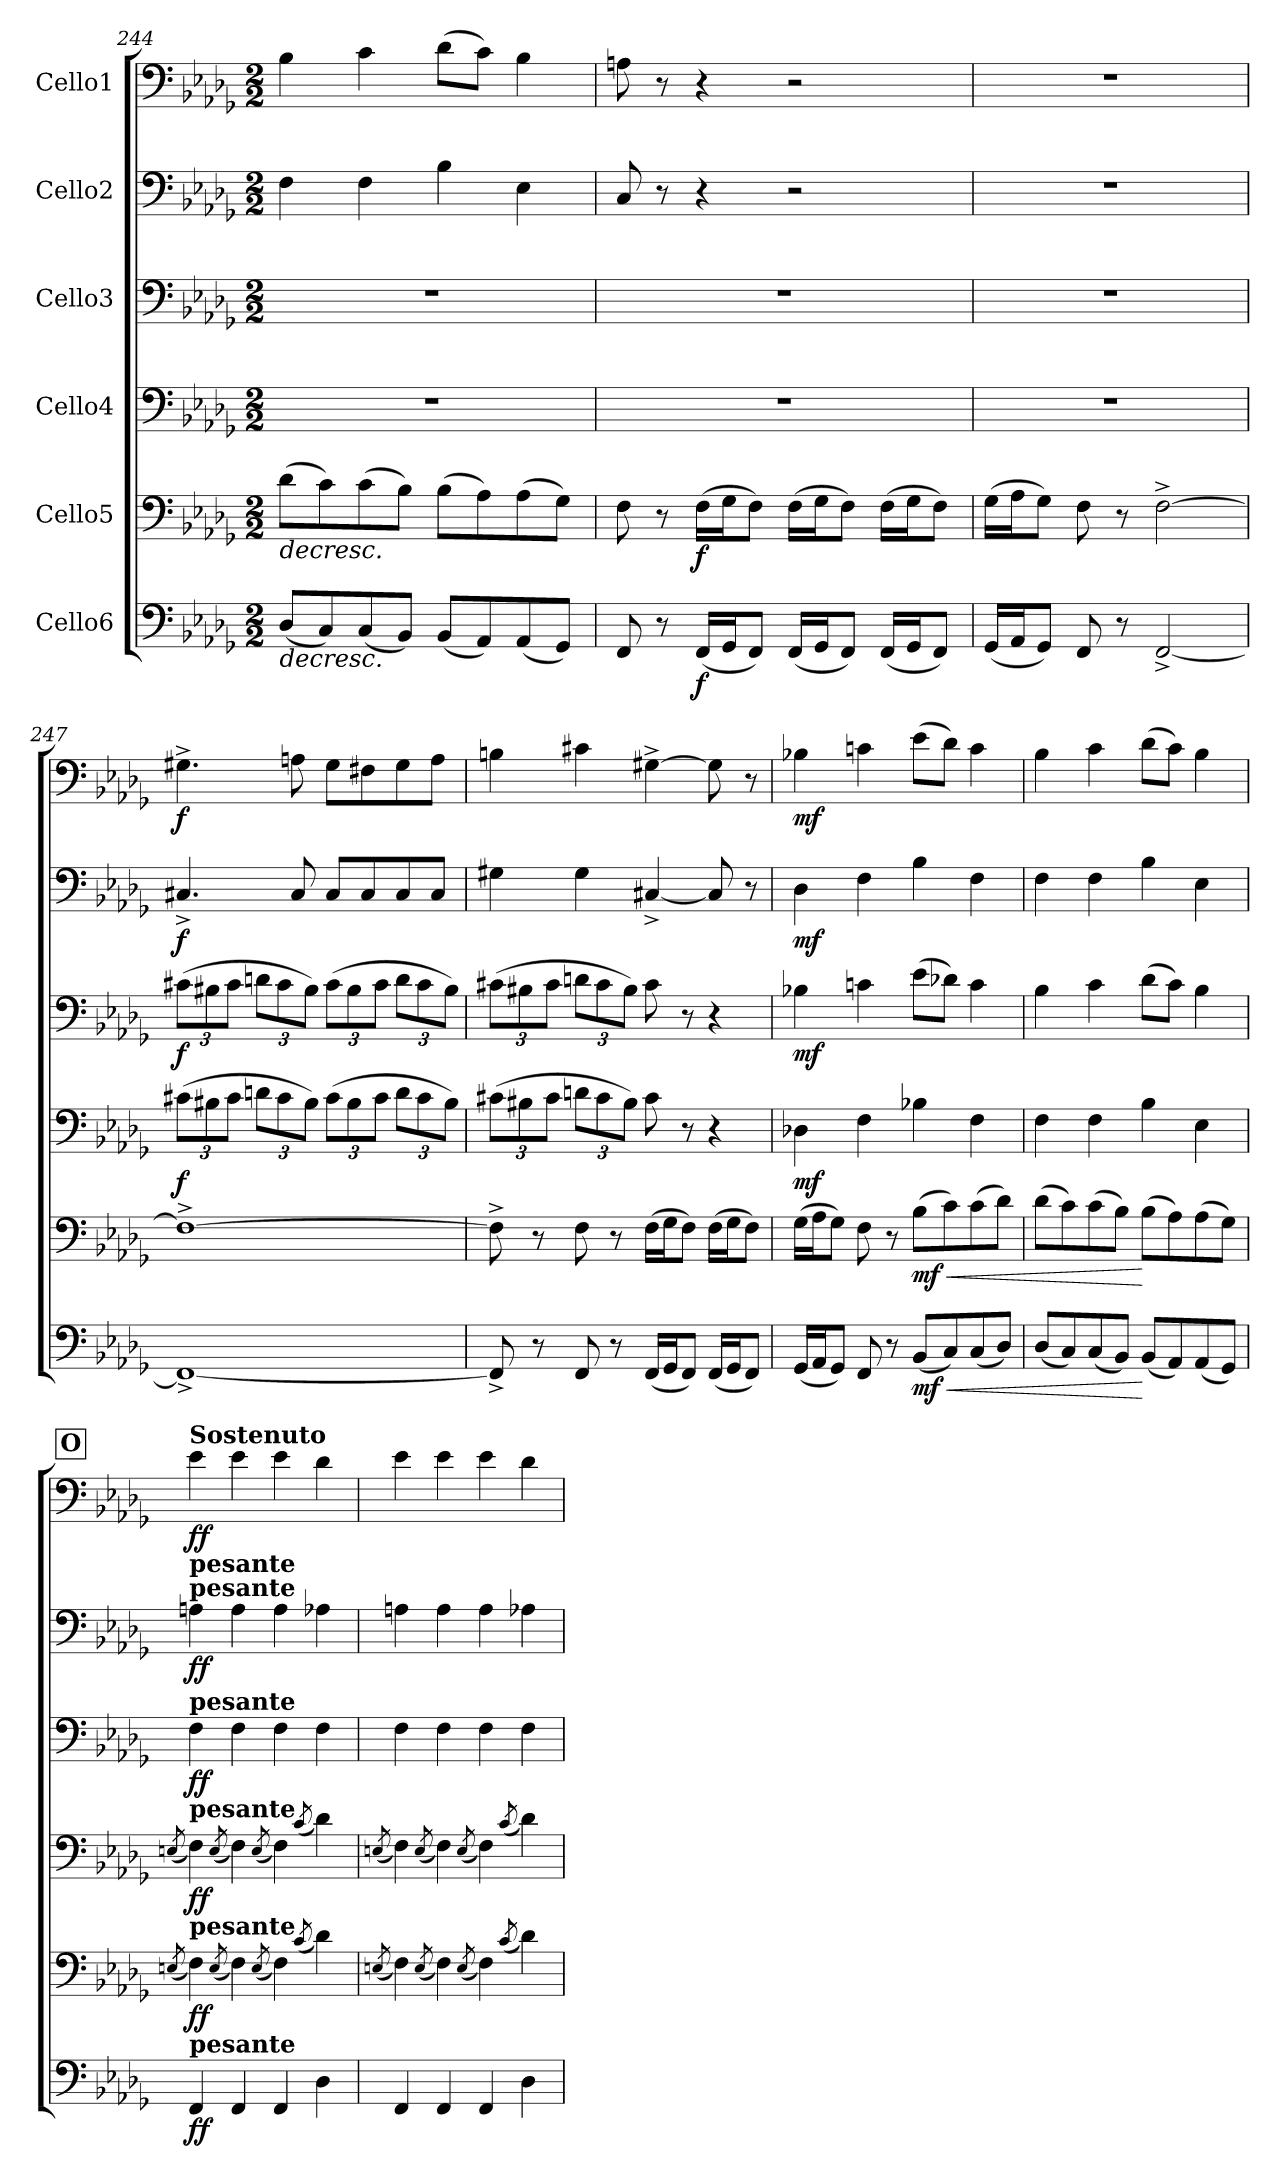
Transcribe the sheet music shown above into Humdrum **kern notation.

**kern	**dynam	**kern	**dynam	**kern	**dynam	**kern	**dynam	**kern	**dynam	**kern	**dynam
*part6	*part6	*part5	*part5	*part4	*part4	*part3	*part3	*part2	*part2	*part1	*part1
*staff6	*staff6	*staff5	*staff5	*staff4	*staff4	*staff3	*staff3	*staff2	*staff2	*staff1	*staff1
*I"Cello6	*	*I"Cello5	*	*I"Cello4	*	*I"Cello3	*	*I"Cello2	*	*I"Cello1	*
*clefF4	*	*clefF4	*	*clefF4	*	*clefF4	*	*clefF4	*	*clefF4	*
*k[b-e-a-d-g-]	*	*k[b-e-a-d-g-]	*	*k[b-e-a-d-g-]	*	*k[b-e-a-d-g-]	*	*k[b-e-a-d-g-]	*	*k[b-e-a-d-g-]	*
*D-:	*	*D-:	*	*D-:	*	*D-:	*	*D-:	*	*D-:	*
*M2/2	*	*M2/2	*	*M2/2	*	*M2/2	*	*M2/2	*	*M2/2	*
=244	=244	=244	=244	=244	=244	=244	=244	=244	=244	=244	=244
!	!LO:HP:b	!	!LO:HP:b	!	!	!	!	!	!	!	!
(8D-/L	>	(8d-\L	>	1r	.	1r	.	4F\	.	4B-\	.
8C/)	.	8c\)	.	.	.	.	.	.	.	.	.
(8C/	.	(8c\	.	.	.	.	.	4F\	.	4c\	.
8BB-/J)	.	8B-\J)	.	.	.	.	.	.	.	.	.
(8BB-/L	.	(8B-\L	.	.	.	.	.	4B-\	.	(8d-\L	.
8AA-/)	.	8A-\)	.	.	.	.	.	.	.	8c\J)	.
(8AA-/	.	(8A-\	.	.	.	.	.	4E-\	.	4B-\	.
8GG-/J)	.	8G-\J)	.	.	.	.	.	.	.	.	.
=245	=245	=245	=245	=245	=245	=245	=245	=245	=245	=245	=245
8FF/	.	8F\	.	1r	.	1r	.	8C/	.	8An\	.
8r	.	8r	.	.	.	.	.	8r	.	8r	.
!	!LO:DY:b	!	!LO:DY:b	!	!	!	!	!	!	!	!
(16FF/LL	f	(16F\LL	f	.	.	.	.	4r	.	4r	.
16GG-/J	.	16G-\J	.	.	.	.	.	.	.	.	.
8FF/J)	.	8F\J)	.	.	.	.	.	.	.	.	.
(16FF/LL	.	(16F\LL	.	.	.	.	.	2r	.	2r	.
16GG-/J	.	16G-\J	.	.	.	.	.	.	.	.	.
8FF/J)	.	8F\J)	.	.	.	.	.	.	.	.	.
(16FF/LL	.	(16F\LL	.	.	.	.	.	.	.	.	.
16GG-/J	.	16G-\J	.	.	.	.	.	.	.	.	.
8FF/J)	.	8F\J)	.	.	.	.	.	.	.	.	.
=246	=246	=246	=246	=246	=246	=246	=246	=246	=246	=246	=246
(16GG-/LL	.	(16G-\LL	.	1r	.	1r	.	1r	.	1r	.
16AA-/J	.	16A-\J	.	.	.	.	.	.	.	.	.
8GG-/J)	.	8G-\J)	.	.	.	.	.	.	.	.	.
8FF/	.	8F\	.	.	.	.	.	.	.	.	.
8r	.	8r	.	.	.	.	.	.	.	.	.
[2FF^/	.	[2F^\	.	.	.	.	.	.	.	.	.
!!LO:LB:g=z
=247	=247	=247	=247	=247	=247	=247	=247	=247	=247	=247	=247
*	*	*	*	*Xbrackettup	*	*Xbrackettup	*	*	*	*	*
!	!	!	!	!	!LO:DY:b	!	!LO:DY:b	!	!LO:DY:b	!	!LO:DY:b
1FF^_	.	1F^_	.	(12c#X\L	f	(12c#X\L	f	4.C#X^/	f	4.G#X^\	f
.	.	.	.	12B#X\	.	12B#X\	.	.	.	.	.
.	.	.	.	12c#\J	.	12c#\J	.	.	.	.	.
.	.	.	.	12dn\L	.	12dn\L	.	.	.	.	.
.	.	.	.	12c#\	.	12c#\	.	.	.	.	.
.	.	.	.	.	.	.	.	8C#/	.	8An\	.
.	.	.	.	12B#\J)	.	12B#\J)	.	.	.	.	.
.	.	.	.	(12c#\L	.	(12c#\L	.	8C#/L	.	8G#\L	.
.	.	.	.	12B#\	.	12B#\	.	.	.	.	.
.	.	.	.	.	.	.	.	8C#/	.	8F#X\	.
.	.	.	.	12c#\J	.	12c#\J	.	.	.	.	.
.	.	.	.	12d\L	.	12d\L	.	8C#/	.	8G#\	.
.	.	.	.	12c#\	.	12c#\	.	.	.	.	.
.	.	.	.	.	.	.	.	8C#/J	.	8A\J	.
.	.	.	.	12B#\J)	.	12B#\J)	.	.	.	.	.
!!LO:PB:g=z
=248	=248	=248	=248	=248	=248	=248	=248	=248	=248	=248	=248
8FF^/]	.	8F^\]	.	(12c#X\L	.	(12c#X\L	.	4G#X\	.	4Bn\	.
.	.	.	.	12B#X\	.	12B#X\	.	.	.	.	.
8r	.	8r	.	.	.	.	.	.	.	.	.
.	.	.	.	12c#\J	.	12c#\J	.	.	.	.	.
8FF/	.	8F\	.	12dn\L	.	12dn\L	.	4G#\	.	4c#X\	.
.	.	.	.	12c#\	.	12c#\	.	.	.	.	.
8r	.	8r	.	.	.	.	.	.	.	.	.
.	.	.	.	12B#\J)	.	12B#\J)	.	.	.	.	.
(16FF/LL	.	(16F\LL	.	8c#\	.	8c#\	.	[4C#X^/	.	[4G#X^\	.
16GG-/J	.	16G-\J	.	.	.	.	.	.	.	.	.
8FF/J)	.	8F\J)	.	8r	.	8r	.	.	.	.	.
(16FF/LL	.	(16F\LL	.	4r	.	4r	.	8C#/]	.	8G#\]	.
16GG-/J	.	16G-\J	.	.	.	.	.	.	.	.	.
8FF/J)	.	8F\J)	.	.	.	.	.	8r	.	8r	.
=249	=249	=249	=249	=249	=249	=249	=249	=249	=249	=249	=249
!	!	!	!	!	!LO:DY:b	!	!LO:DY:b	!	!LO:DY:b	!	!LO:DY:b
(16GG-/LL	.	(16G-\LL	.	4D-X\	mf	4B-X\	mf	4D-\	mf	4B-X\	mf
16AA-/J	.	16A-\J	.	.	.	.	.	.	.	.	.
8GG-/J)	.	8G-\J)	.	.	.	.	.	.	.	.	.
8FF/	.	8F\	.	4F\	.	4cn\	.	4F\	.	4cn\	.
8r	.	8r	.	.	.	.	.	.	.	.	.
!	!LO:HP:b	!	!LO:HP:b	!	!	!	!	!	!	!	!
!	!LO:DY:n=1:b	!	!LO:DY:n=1:b	!	!	!	!	!	!	!	!
(8BB-/L	< mf	(8B-\L	< mf	4B-X\	.	(8e-\L	.	4B-\	.	(8e-\L	.
8C/)	.	8c\)	.	.	.	8d-X\J)	.	.	.	8d-\J)	.
(8C/	.	(8c\	.	4F\	.	4c\	.	4F\	.	4c\	.
8D-/J)	]	8d-\J)	]	.	.	.	.	.	.	.	.
=250	=250	=250	=250	=250	=250	=250	=250	=250	=250	=250	=250
(8D-/L	.	(8d-\L	.	4F\	.	4B-\	.	4F\	.	4B-\	.
8C/)	.	8c\)	.	.	.	.	.	.	.	.	.
(8C/	.	(8c\	.	4F\	.	4c\	.	4F\	.	4c\	.
8BB-/J)	.	8B-\J)	.	.	.	.	.	.	.	.	.
(8BB-/L	[	(8B-\L	[	4B-\	.	(8d-\L	.	4B-\	.	(8d-\L	.
8AA-/)	.	8A-\)	.	.	.	8c\J)	.	.	.	8c\J)	.
(8AA-/	.	(8A-\	.	4E-\	.	4B-\	.	4E-\	.	4B-\	.
8GG-/J)	.	8G-\J)	.	.	.	.	.	.	.	.	.
!!LO:REH:place=s1:a:B:fs=15.4267:t=O
=251	=251	=251	=251	=251	=251	=251	=251	=251	=251	=251	=251
.	.	(8qEn/	.	(8qEn/	.	.	.	.	.	.	.
!	!	!	!	!	!	!	!	!	!	!LO:TX:b:B:t=pesante	!
!	!	!	!	!	!	!	!	!	!	!LO:TX:a:B:t=Sostenuto	!
!	!	!	!	!	!	!	!	!LO:TX:a:B:t=pesante	!	!	!
!	!	!	!	!	!	!LO:TX:a:B:t=pesante	!	!	!	!	!
!	!	!	!	!LO:TX:a:B:t=pesante	!	!	!	!	!	!	!
!	!	!LO:TX:a:B:t=pesante	!	!	!	!	!	!	!	!	!
!LO:TX:a:B:t=pesante	!	!	!	!	!	!	!	!	!	!	!
!	!LO:DY:b	!	!LO:DY:b	!	!LO:DY:b	!	!LO:DY:b	!	!LO:DY:b	!	!LO:DY:b
4FF/	ff	4F\)	ff	4F\)	ff	4F\	ff	4An\	ff	4e-\	ff
.	.	(8qE/	.	(8qE/	.	.	.	.	.	.	.
4FF/	.	4F\)	.	4F\)	.	4F\	.	4A\	.	4e-\	.
.	.	(8qE/	.	(8qE/	.	.	.	.	.	.	.
4FF/	.	4F\)	.	4F\)	.	4F\	.	4A\	.	4e-\	.
.	.	(8qc/	.	(8qc/	.	.	.	.	.	.	.
4D-\	.	4d-\)	.	4d-\)	.	4F\	.	4A-X\	.	4d-\	.
!!LO:LB:g=z
=252	=252	=252	=252	=252	=252	=252	=252	=252	=252	=252	=252
.	.	(8qEn/	.	(8qEn/	.	.	.	.	.	.	.
4FF/	.	4F\)	.	4F\)	.	4F\	.	4An\	.	4e-\	.
.	.	(8qE/	.	(8qE/	.	.	.	.	.	.	.
4FF/	.	4F\)	.	4F\)	.	4F\	.	4A\	.	4e-\	.
.	.	(8qE/	.	(8qE/	.	.	.	.	.	.	.
4FF/	.	4F\)	.	4F\)	.	4F\	.	4A\	.	4e-\	.
.	.	(8qc/	.	(8qc/	.	.	.	.	.	.	.
4D-\	.	4d-\)	.	4d-\)	.	4F\	.	4A-X\	.	4d-\	.
=	=	=	=	=	=	=	=	=	=	=	=
*-	*-	*-	*-	*-	*-	*-	*-	*-	*-	*-	*-
